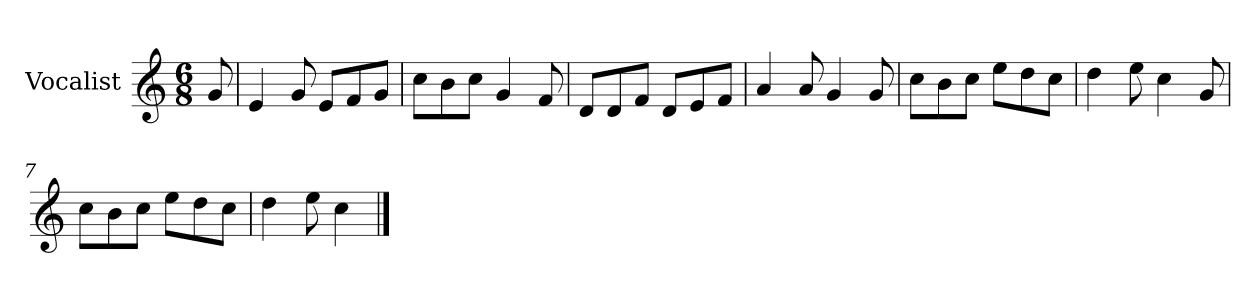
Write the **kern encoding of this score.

**kern
*part1
*staff1
*I"Vocalist
*k[]
*C:
*M6/8
=
8g
=1
4e
8g
8eL
8f
8gJ
=2
8ccL
8b
8ccJ
4g
8f
=3
8dL
8d
8fJ
8dL
8e
8fJ
=4
4a
8a
4g
8g
=5
8ccL
8b
8ccJ
8eeL
8dd
8ccJ
=6
4dd
8ee
4cc
8g
=7
8ccL
8b
8ccJ
8eeL
8dd
8ccJ
=8
4dd
8ee
4cc
==
*-
